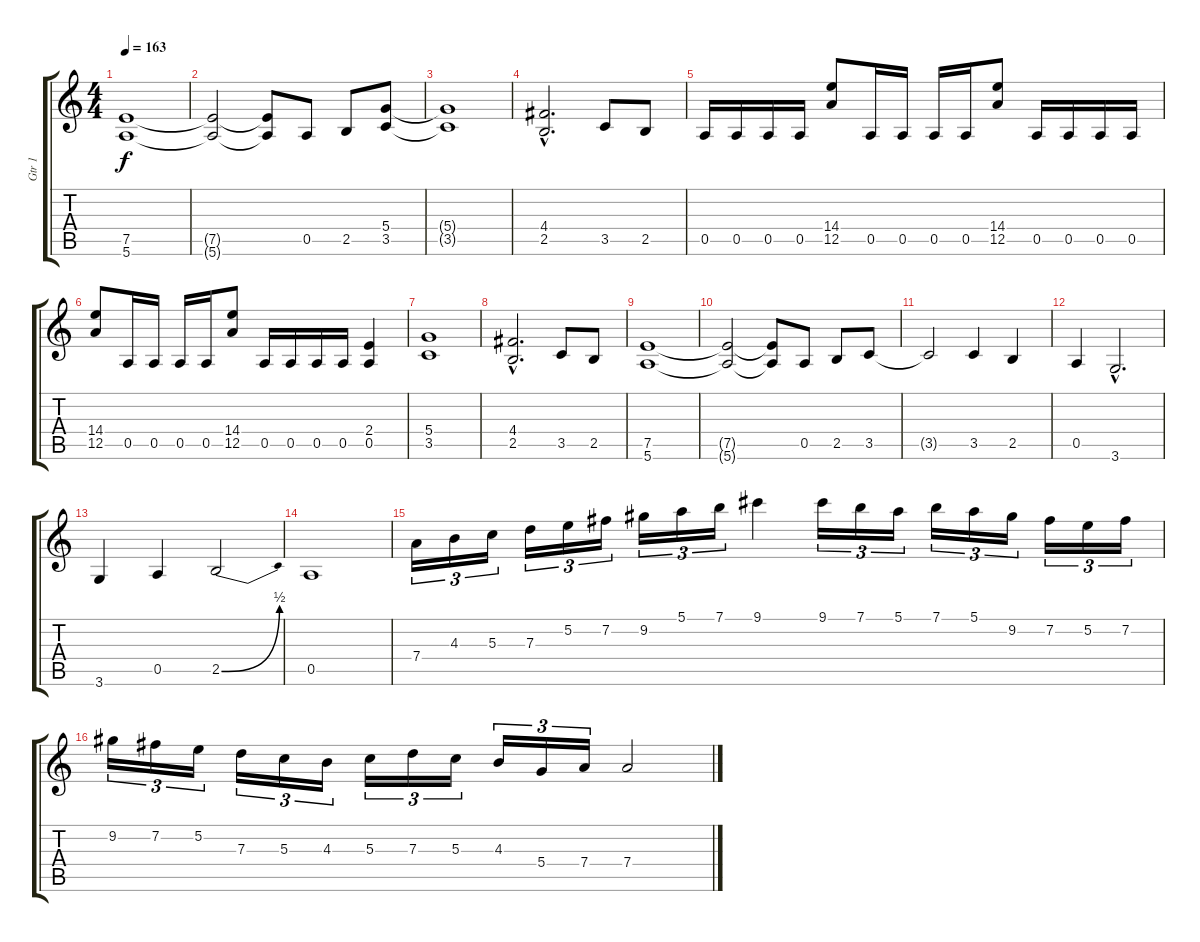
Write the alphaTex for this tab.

\track ("Gtr 1" "Gtr 1") {instrument distortionguitar}
\staff {score tabs}
\tuning (E4 B3 G3 D3 A2 E2) {hide}
\ts (4 4)
\tempo 163
\clef g2
\ks c
(7.5 5.6).1{dy f} |
(7.5{t} 5.6{t}).2 (7.5{t} 5.6{t}).8 0.5.8 2.5.8 (5.4 3.5).8 |
(5.4{t} 3.5{t}).1 |
(4.4{hac} 2.5{hac}).2{d} 3.5.8 2.5.8 |
0.5.16 0.5.16 0.5.16 0.5.16 (14.4 12.5).8 0.5.16 0.5.16 0.5.16 0.5.16 (14.4 12.5).8 0.5.16 0.5.16 0.5.16 0.5.16 |
(14.4 12.5).8 0.5.16 0.5.16 0.5.16 0.5.16 (14.4 12.5).8 0.5.16 0.5.16 0.5.16 0.5.16 (2.4 0.5).4 |
(5.4 3.5).1 |
(4.4{hac} 2.5{hac}).2{d} 3.5.8 2.5.8 |
(7.5 5.6).1 |
(7.5{t} 5.6{t}).2 (7.5{t} 5.6{t}).8 0.5.8 2.5.8 3.5.8 |
3.5{t}.2 3.5.4 2.5.4 |
0.5.4 3.6{hac}.2{d} |
3.6.4 0.5.4 2.5{be (bend 0 0 60 2)}.2 |
0.5.1 |
7.4.16{tu (3 2)} 4.3.16{tu (3 2)} 5.3.16{tu (3 2)} 7.3.16{tu (3 2)} 5.2.16{tu (3 2)} 7.2.16{tu (3 2)} 9.2.16{tu (3 2)} 5.1.16{tu (3 2)} 7.1.16{tu (3 2)} 9.1.4{volume 6} 9.1.16{tu (3 2)} 7.1.16{tu (3 2)} 5.1.16{tu (3 2)} 7.1.16{tu (3 2)} 5.1.16{tu (3 2)} 9.2.16{tu (3 2)} 7.2.16{tu (3 2)} 5.2.16{tu (3 2)} 7.2.16{tu (3 2)} |
9.2.16{tu (3 2)} 7.2.16{tu (3 2)} 5.2.16{tu (3 2)} 7.3.16{tu (3 2)} 5.3.16{tu (3 2)} 4.3.16{tu (3 2)} 5.3.16{tu (3 2)} 7.3.16{tu (3 2)} 5.3.16{tu (3 2)} 4.3.16{tu (3 2)} 5.4.16{tu (3 2)} 7.4.16{tu (3 2)} 7.4.2
